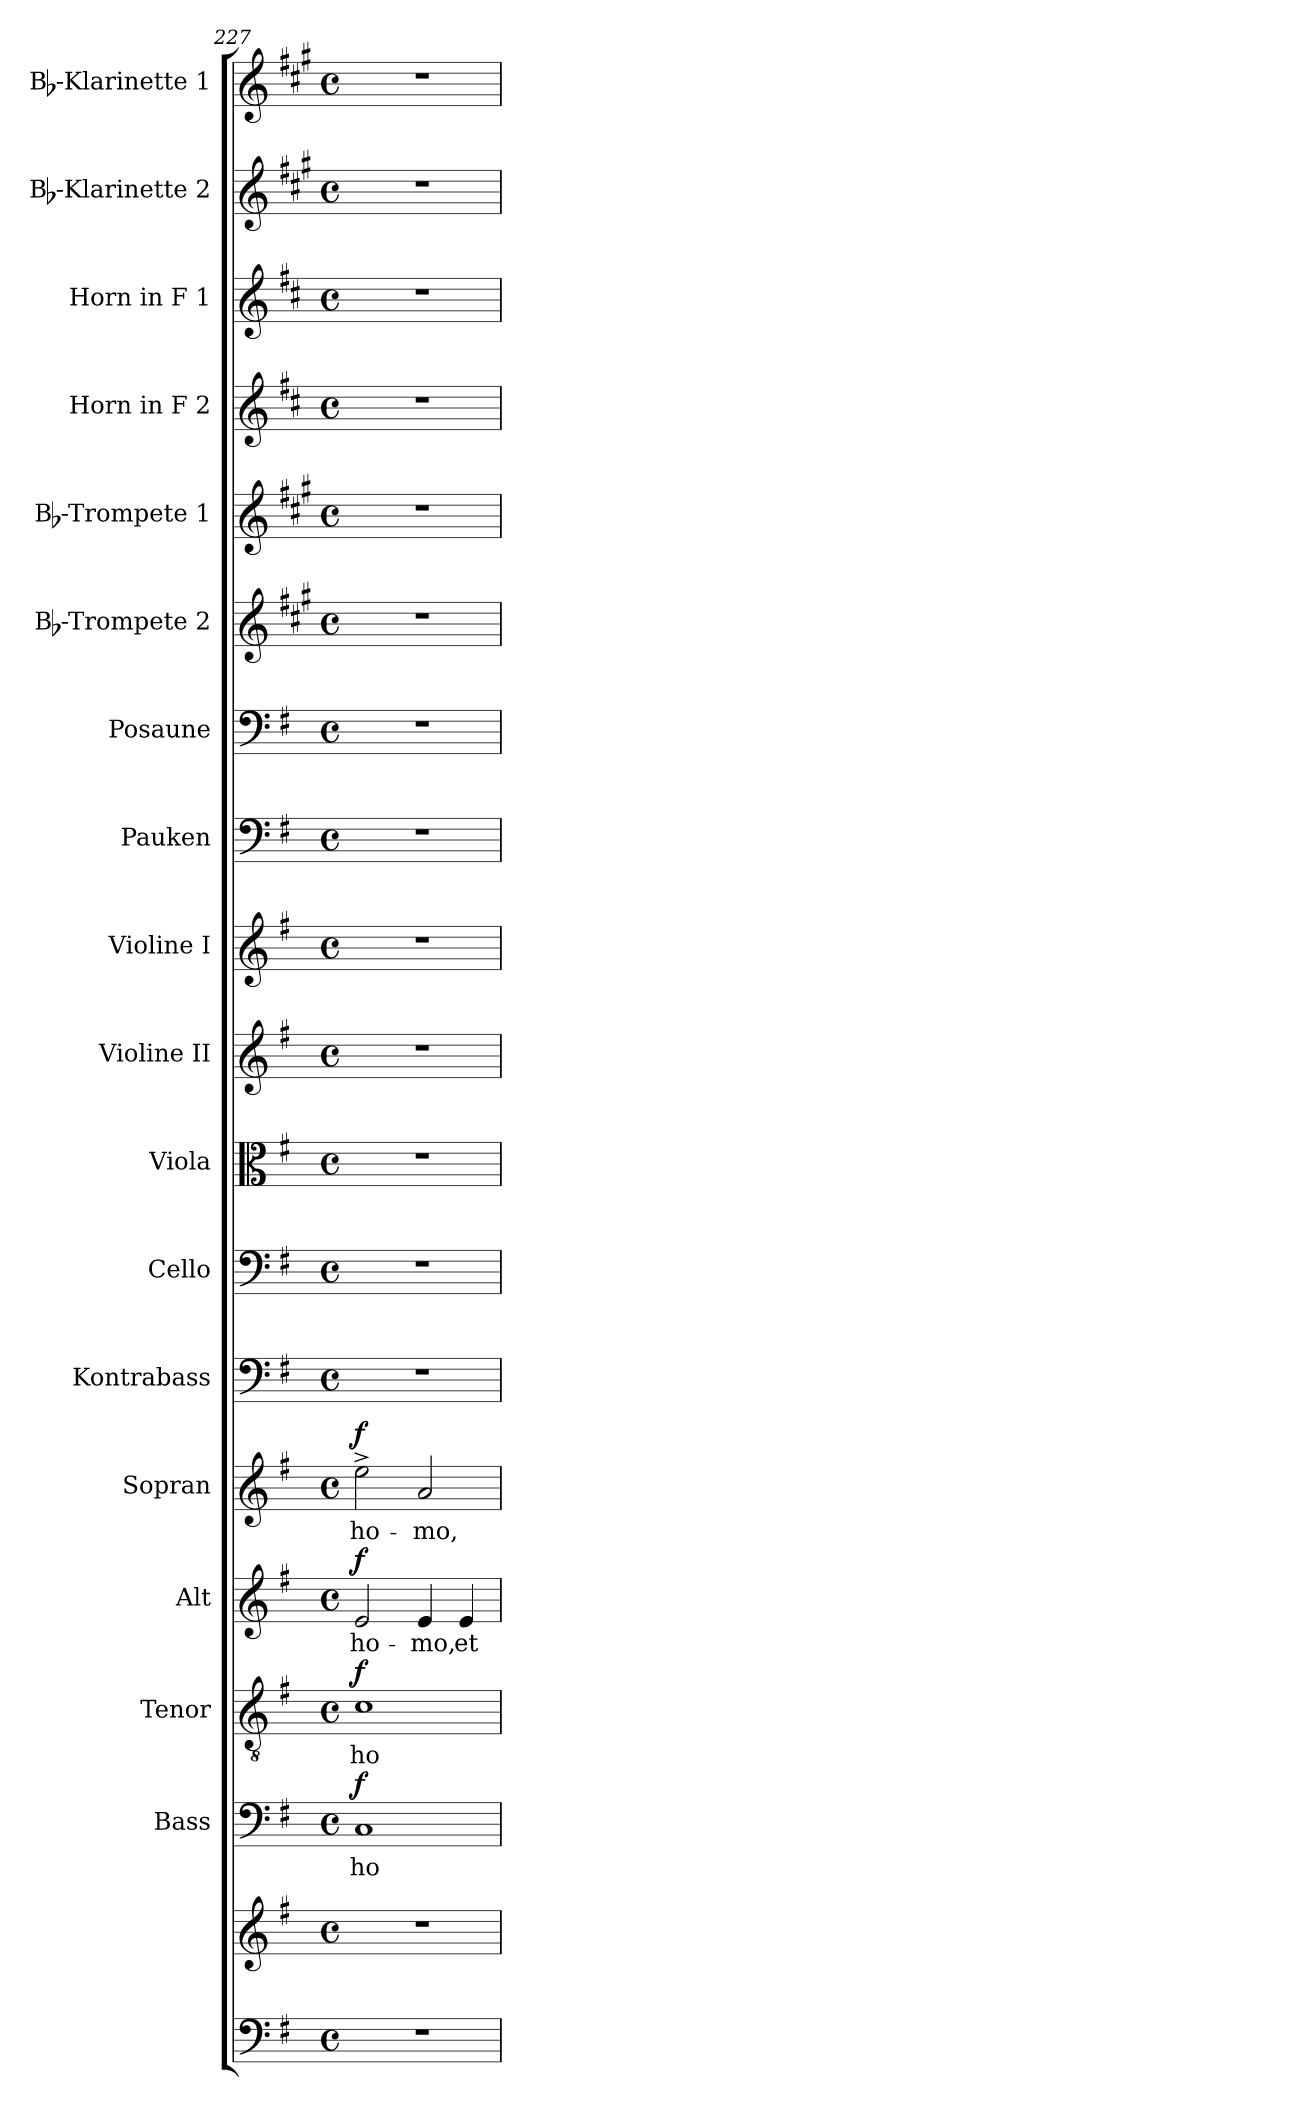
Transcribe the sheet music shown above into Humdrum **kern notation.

**kern	**kern	**kern	**text	**dynam	**kern	**text	**dynam	**kern	**text	**dynam	**kern	**text	**dynam	**kern	**kern	**kern	**kern	**kern	**kern	**kern	**kern	**kern	**kern	**kern	**kern	**kern
*part18	*part18	*part17	*part17	*part17	*part16	*part16	*part16	*part15	*part15	*part15	*part14	*part14	*part14	*part13	*part12	*part11	*part10	*part9	*part8	*part7	*part6	*part5	*part4	*part3	*part2	*part1
*staff19	*staff18	*staff17	*staff17	*staff17	*staff16	*staff16	*staff16	*staff15	*staff15	*staff15	*staff14	*staff14	*staff14	*staff13	*staff12	*staff11	*staff10	*staff9	*staff8	*staff7	*staff6	*staff5	*staff4	*staff3	*staff2	*staff1
*	*	*I"Bass	*	*	*I"Tenor	*	*	*I"Alt	*	*	*I"Sopran	*	*	*I"Kontrabass	*I"Cello	*I"Viola	*I"Violine II	*I"Violine I	*I"Pauken	*I"Posaune	*I"Bb-Trompete 2	*I"Bb-Trompete 1	*I"Horn in F 2	*I"Horn in F 1	*I"Bb-Klarinette 2	*I"Bb-Klarinette 1
*	*	*I'B.	*	*	*I'T.	*	*	*I'A.	*	*	*I'S.	*	*	*I'Kb.	*	*I'Vla.	*I'Vl. II	*I'Vl. I	*I'Pk.	*I'Pos.	*I'Bb Trp. 2	*I'Bb Trp. 1	*	*	*I'Bb Kl. 2	*I'Bb Kl. 1
*clefF4	*clefG2	*clefF4	*	*	*clefGv2	*	*	*clefG2	*	*	*clefG2	*	*	*clefF4	*clefF4	*clefC3	*clefG2	*clefG2	*clefF4	*clefF4	*clefG2	*clefG2	*clefG2	*clefG2	*clefG2	*clefG2
*	*	*	*	*	*	*	*	*	*	*	*	*	*	*ITrd7c12	*	*	*	*	*	*	*ITrd1c2	*ITrd1c2	*ITrd4c7	*ITrd4c7	*ITrd1c2	*ITrd1c2
*k[f#]	*k[f#]	*k[f#]	*	*	*k[f#]	*	*	*k[f#]	*	*	*k[f#]	*	*	*k[f#]	*k[f#]	*k[f#]	*k[f#]	*k[f#]	*k[f#]	*k[f#]	*k[f#]	*k[f#]	*k[f#]	*k[f#]	*k[f#]	*k[f#]
*G:	*G:	*G:	*	*	*G:	*	*	*G:	*	*	*G:	*	*	*G:	*G:	*G:	*G:	*G:	*G:	*G:	*G:	*G:	*G:	*G:	*G:	*G:
*M4/4	*M4/4	*M4/4	*	*	*M4/4	*	*	*M4/4	*	*	*M4/4	*	*	*M4/4	*M4/4	*M4/4	*M4/4	*M4/4	*M4/4	*M4/4	*M4/4	*M4/4	*M4/4	*M4/4	*M4/4	*M4/4
*met(c)	*met(c)	*met(c)	*	*	*met(c)	*	*	*met(c)	*	*	*met(c)	*	*	*met(c)	*met(c)	*met(c)	*met(c)	*met(c)	*met(c)	*met(c)	*met(c)	*met(c)	*met(c)	*met(c)	*met(c)	*met(c)
=227	=227	=227	=227	=227	=227	=227	=227	=227	=227	=227	=227	=227	=227	=227	=227	=227	=227	=227	=227	=227	=227	=227	=227	=227	=227	=227
!	!	!	!LO:LY:b	!LO:DY:a	!	!LO:LY:b	!LO:DY:a	!	!LO:LY:b	!LO:DY:a	!	!LO:LY:b	!LO:DY:a	!	!	!	!	!	!	!	!	!	!	!	!	!
1r	1r	1C	ho-	f	1c	ho-	f	2e/	ho-	f	2ee^>\	ho-	f	1r	1r	1r	1r	1r	1r	1r	1r	1r	1r	1r	1r	1r
!	!	!	!	!	!	!	!	!	!LO:LY:b	!	!	!LO:LY:b	!	!	!	!	!	!	!	!	!	!	!	!	!	!
.	.	.	.	.	.	.	.	4e/	-mo,	.	2a/	-mo,	.	.	.	.	.	.	.	.	.	.	.	.	.	.
!	!	!	!	!	!	!	!	!	!LO:LY:b	!	!	!	!	!	!	!	!	!	!	!	!	!	!	!	!	!
.	.	.	.	.	.	.	.	4e/	et	.	.	.	.	.	.	.	.	.	.	.	.	.	.	.	.	.
=	=	=	=	=	=	=	=	=	=	=	=	=	=	=	=	=	=	=	=	=	=	=	=	=	=	=
*-	*-	*-	*-	*-	*-	*-	*-	*-	*-	*-	*-	*-	*-	*-	*-	*-	*-	*-	*-	*-	*-	*-	*-	*-	*-	*-
